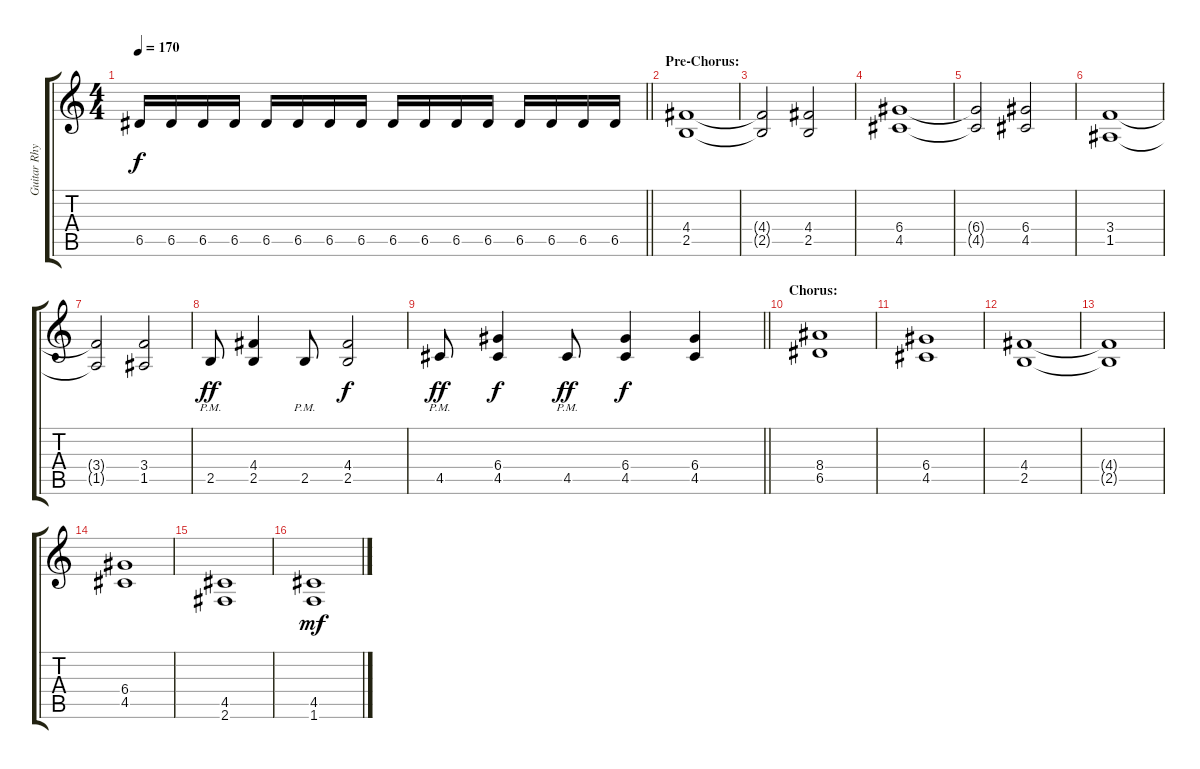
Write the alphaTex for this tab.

\track ("Guitar Rhythm" "Guitar Rhy") {instrument distortionguitar}
\staff {score tabs}
\tuning (E4 B3 G3 D3 A2 E2) {hide}
\ts (4 4)
\tempo 170
\clef g2
\barLineRight lightlight
\ks c
6.5.16{dy f} 6.5.16 6.5.16 6.5.16 6.5.16 6.5.16 6.5.16 6.5.16 6.5.16 6.5.16 6.5.16 6.5.16 6.5.16 6.5.16 6.5.16 6.5.16 |
\section ("" "Pre-Chorus:")
(4.4 2.5).1 |
(4.4{t} 2.5{t}).2 (4.4 2.5).2 |
(6.4 4.5).1 |
(6.4{t} 4.5{t}).2 (6.4 4.5).2 |
(3.4 1.5).1 |
(3.4{t} 1.5{t}).2 (3.4 1.5).2 |
2.5{pm}.8{dy ff} (4.4 2.5).4 2.5{pm}.8 (4.4 2.5).2{dy f} |
\barLineRight lightlight
4.5{pm}.8{dy ff} (6.4 4.5).4{dy f} 4.5{pm}.8{dy ff} (6.4 4.5).4{dy f} (6.4 4.5).4 |
\section ("" "Chorus:")
(8.4 6.5).1 |
(6.4 4.5).1 |
(4.4 2.5).1 |
(4.4{t} 2.5{t}).1 |
(6.4 4.5).1 |
(4.5 2.6).1 |
(4.5 1.6).1{dy mf}
